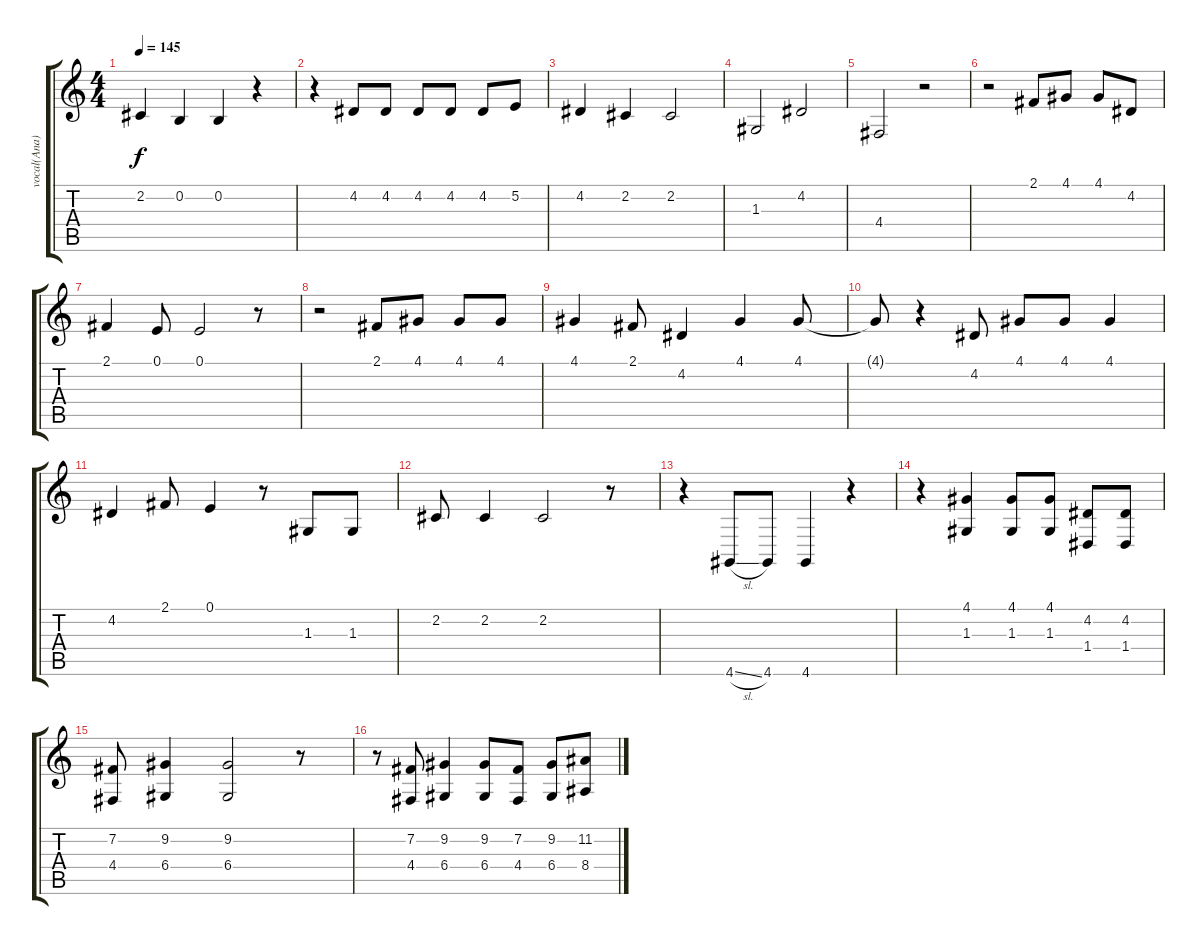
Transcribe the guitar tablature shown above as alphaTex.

\track ("vocal(Ana)" "vocal(Ana)") {instrument violin}
\staff {score tabs}
\tuning (E4 B3 G3 D3 A2 E2) {hide}
\ts (4 4)
\tempo 145
\clef g2
\ks c
2.2.4{dy f} 0.2.4 0.2.4 r.4 |
r.4 4.2.8 4.2.8 4.2.8 4.2.8 4.2.8 5.2.8 |
4.2.4 2.2.4 2.2.2 |
1.3.2 4.2.2 |
4.4.2 r.2 |
r.2 2.1.8 4.1.8 4.1.8 4.2.8 |
2.1.4 0.1.8 0.1.2 r.8 |
r.2 2.1.8 4.1.8 4.1.8 4.1.8 |
4.1.4 2.1.8 4.2.4 4.1.4 4.1.8 |
4.1{t}.8 r.4 4.2.8 4.1.8 4.1.8 4.1.4 |
4.2.4 2.1.8 0.1.4 r.8 1.3.8 1.3.8 |
2.2.8 2.2.4 2.2.2 r.8 |
r.4 4.6{sl}.8 4.6.8 4.6.4 r.4 |
r.4{volume 16} (4.1 1.3).4 (4.1 1.3).8 (4.1 1.3).8 (4.2 1.4).8 (4.2 1.4).8 |
(7.2 4.4).8 (9.2 6.4).4 (9.2 6.4).2 r.8 |
r.8 (7.2 4.4).8 (9.2 6.4).4 (9.2 6.4).8 (7.2 4.4).8 (9.2 6.4).8 (11.2 8.4).8
